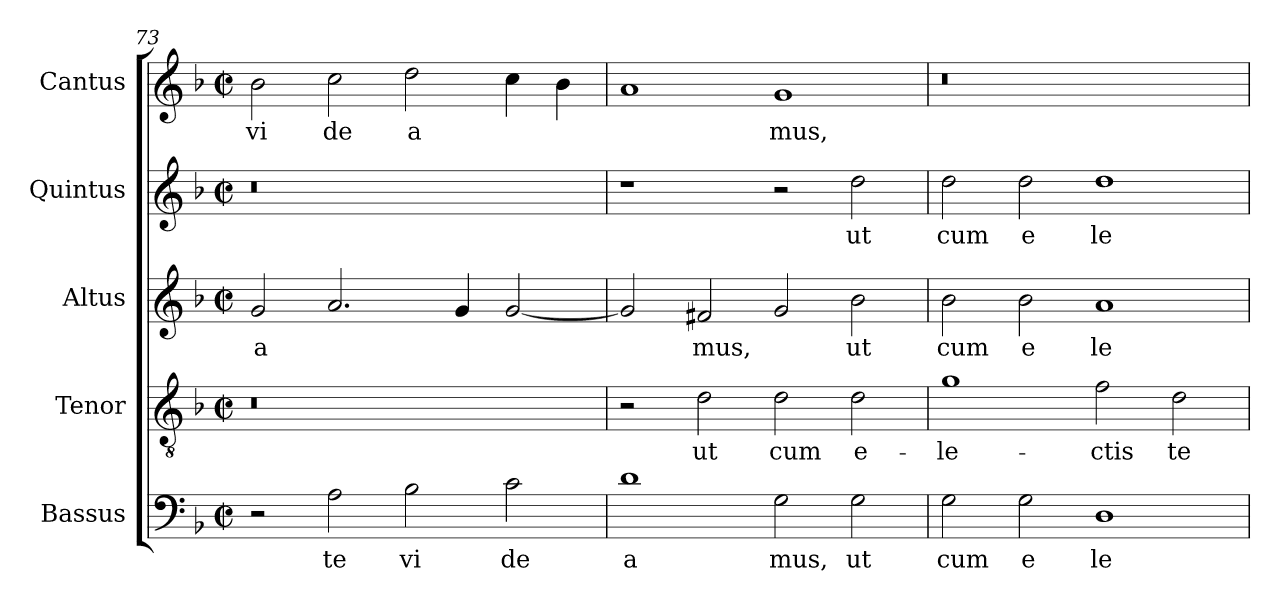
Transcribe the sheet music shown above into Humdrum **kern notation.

**kern	**text	**kern	**text	**kern	**text	**kern	**text	**kern	**text
*part5	*part5	*part4	*part4	*part3	*part3	*part2	*part2	*part1	*part1
*staff5	*staff5	*staff4	*staff4	*staff3	*staff3	*staff2	*staff2	*staff1	*staff1
*I"Bassus	*	*I"Tenor	*	*I"Altus	*	*I"Quintus	*	*I"Cantus	*
*clefF4	*	*clefGv2	*	*clefG2	*	*clefG2	*	*clefG2	*
*k[b-]	*	*k[b-]	*	*k[b-]	*	*k[b-]	*	*k[b-]	*
*F:	*	*F:	*	*F:	*	*F:	*	*F:	*
*M2/2	*	*M2/2	*	*M2/2	*	*M2/2	*	*M2/2	*
*met(c|)	*	*met(c|)	*	*met(c|)	*	*met(c|)	*	*met(c|)	*
=73	=73	=73	=73	=73	=73	=73	=73	=73	=73
!	!	!	!	!	!LO:LY:b:cj	!	!	!	!LO:LY:b:cj
2r	.	0r	.	2g/	a	0r	.	2b-\	vi
!	!LO:LY:b:cj	!	!	!	!	!	!	!	!LO:LY:b:cj
2A\	te	.	.	2.a/	.	.	.	2cc\	de
!	!LO:LY:b:cj	!	!	!	!	!	!	!	!LO:LY:b:cj
2B-\	vi	.	.	.	.	.	.	2dd\	a
.	.	.	.	4g/	.	.	.	.	.
!	!LO:LY:b:cj	!	!	!	!	!	!	!	!
2c\	de	.	.	[<2g/	.	.	.	4cc\	.
.	.	.	.	.	.	.	.	4b-\	.
=74	=74	=74	=74	=74	=74	=74	=74	=74	=74
!	!LO:LY:b:cj	!	!	!	!	!	!	!	!
1d	a	2r	.	2g/]	.	1r	.	1a	.
!	!	!	!LO:LY:b:cj	!	!LO:LY:b	!	!	!	!
.	.	2d\	ut	2f#/	mus,	.	.	.	.
!	!LO:LY:b:cj	!	!LO:LY:b:cj	!	!	!	!	!	!LO:LY:b:cj
2G\	mus,	2d\	cum	2g/	.	2r	.	1g	mus,
!	!LO:LY:b:cj	!	!LO:LY:b:cj	!	!LO:LY:b:cj	!	!LO:LY:b:cj	!	!
2G\	ut	2d\	e-	2b-\	ut	2dd\	ut	.	.
=75	=75	=75	=75	=75	=75	=75	=75	=75	=75
!	!LO:LY:b:cj	!	!LO:LY:b:cj	!	!LO:LY:b:cj	!	!LO:LY:b:cj	!	!
2G\	cum	1g	-le-	2b-\	cum	2dd\	cum	0r	.
!	!LO:LY:b:cj	!	!	!	!LO:LY:b:cj	!	!LO:LY:b:cj	!	!
2G\	e	.	.	2b-\	e	2dd\	e	.	.
!	!LO:LY:b:cj	!	!LO:LY:b:cj	!	!LO:LY:b:cj	!	!LO:LY:b:cj	!	!
1D	le	2f\	-ctis	1a	le	1dd	le	.	.
!	!	!	!LO:LY:b:cj	!	!	!	!	!	!
.	.	2d\	te	.	.	.	.	.	.
=	=	=	=	=	=	=	=	=	=
*-	*-	*-	*-	*-	*-	*-	*-	*-	*-
